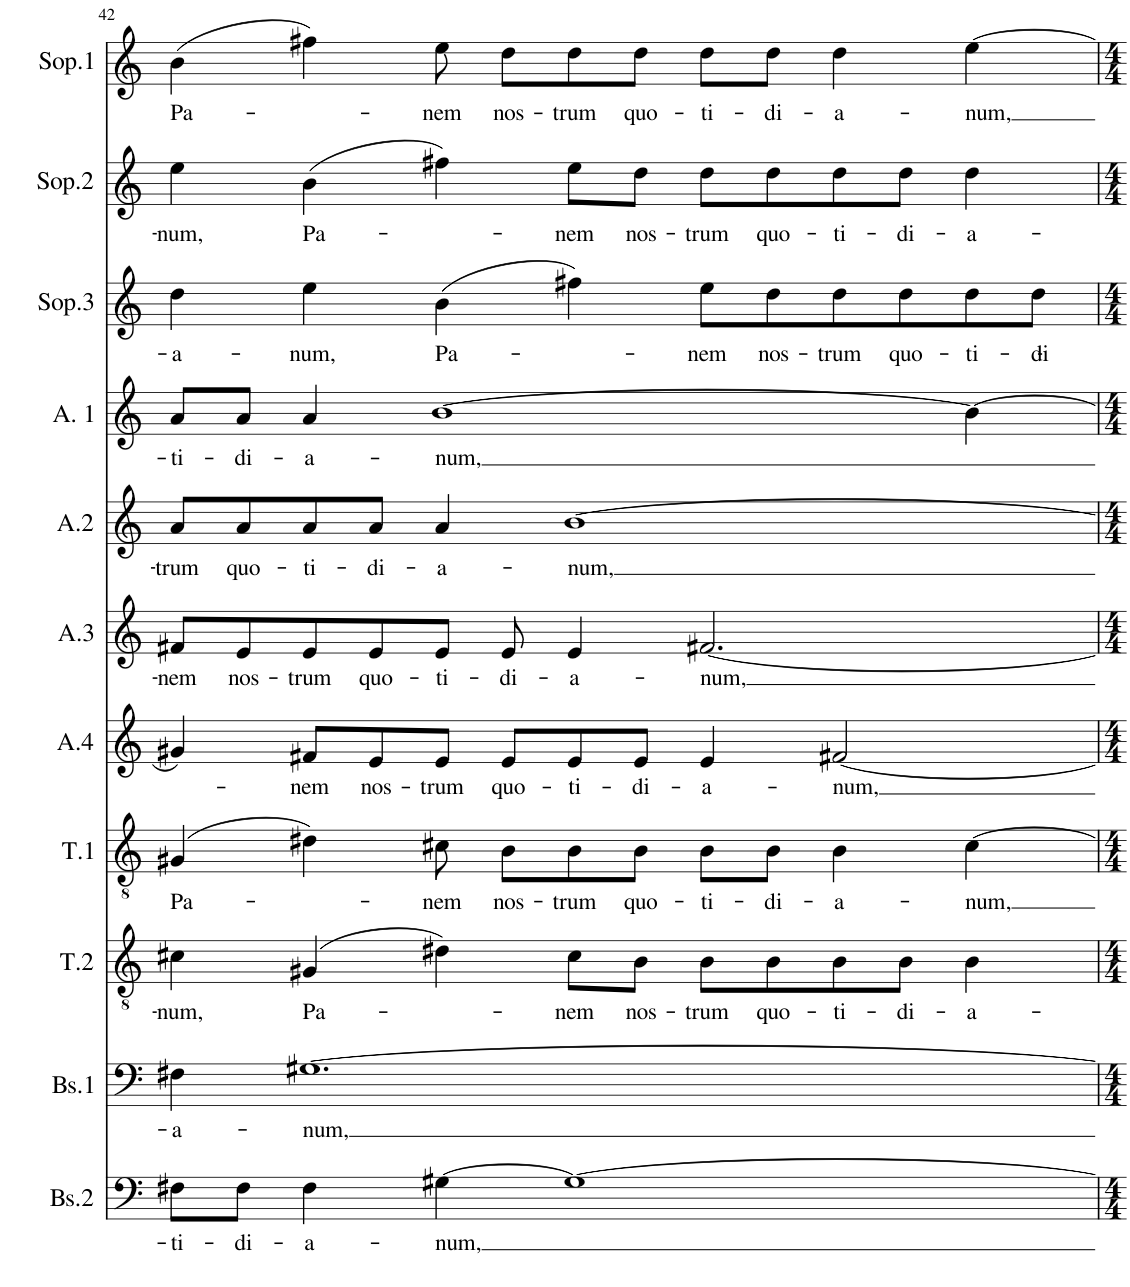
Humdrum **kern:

**kern	**text	**kern	**text	**kern	**text	**kern	**text	**kern	**text	**kern	**text	**kern	**text	**kern	**text	**kern	**text	**kern	**text	**kern	**text
*part11	*part11	*part10	*part10	*part9	*part9	*part8	*part8	*part7	*part7	*part6	*part6	*part5	*part5	*part4	*part4	*part3	*part3	*part2	*part2	*part1	*part1
*staff11	*staff11	*staff10	*staff10	*staff9	*staff9	*staff8	*staff8	*staff7	*staff7	*staff6	*staff6	*staff5	*staff5	*staff4	*staff4	*staff3	*staff3	*staff2	*staff2	*staff1	*staff1
*I"Bas 2	*	*I"Bas 1	*	*I"Tenor 2	*	*I"Tenor 1	*	*I"Alt 4	*	*I"Alt 3	*	*I"Alt 2	*	*I"Alt 1	*	*I"Sopraan 3	*	*I"Sopraan 2	*	*I"Sopraan 1	*
*I'Bs.2	*	*I'Bs.1	*	*I'T.2	*	*I'T.1	*	*I'A.4	*	*I'A.3	*	*I'A.2	*	*I'A. 1	*	*I'Sop.3	*	*I'Sop.2	*	*I'Sop.1	*
!!LO:PB:g=z
*clefF4	*	*clefF4	*	*clefGv2	*	*clefGv2	*	*clefG2	*	*clefG2	*	*clefG2	*	*clefG2	*	*clefG2	*	*clefG2	*	*clefG2	*
*k[]	*	*k[]	*	*k[]	*	*k[]	*	*k[]	*	*k[]	*	*k[]	*	*k[]	*	*k[]	*	*k[]	*	*k[]	*
*M14/8	*	*M14/8	*	*M14/8	*	*M14/8	*	*M14/8	*	*M14/8	*	*M14/8	*	*M14/8	*	*M14/8	*	*M14/8	*	*M14/8	*
=42	=42	=42	=42	=42	=42	=42	=42	=42	=42	=42	=42	=42	=42	=42	=42	=42	=42	=42	=42	=42	=42
!	!LO:LY:b	!	!LO:LY:b	!	!LO:LY:b	!	!LO:LY:b	!	!	!	!LO:LY:b	!	!LO:LY:b	!	!LO:LY:b	!	!LO:LY:b	!	!LO:LY:b	!	!LO:LY:b
8F#X\L	-ti-	4F#X\	-a-	4c#X\	-num,	(4G#X/	Pa-	4g#X/	.	8f#X/L	-nem	8a/L	-trum	8a/L	-ti-	4dd\	-a-	4ee\	-num,	(4b\	Pa-
!	!LO:LY:b	!	!	!	!	!	!	!	!	!	!LO:LY:b	!	!LO:LY:b	!	!LO:LY:b	!	!	!	!	!	!
8F#\J	-di-	.	.	.	.	.	.	.	.	8e/	nos-	8a/	quo-	8a/J	-di-	.	.	.	.	.	.
!	!LO:LY:b	!	!LO:LY:b	!	!LO:LY:b	!	!	!	!LO:LY:b	!	!LO:LY:b	!	!LO:LY:b	!	!LO:LY:b	!	!LO:LY:b	!	!LO:LY:b	!	!
4F#\	-a-	[1.G#X	-num,	(4G#X/	Pa-	4d#X\)	.	8f#X/L	-nem	8e/	-trum	8a/	-ti-	4a/	-a-	4ee\	-num,	(4b\	Pa-	4ff#X\)	.
!	!	!	!	!	!	!	!	!	!LO:LY:b	!	!LO:LY:b	!	!LO:LY:b	!	!	!	!	!	!	!	!
.	.	.	.	.	.	.	.	8e/	nos-	8e/	quo-	8a/J	-di-	.	.	.	.	.	.	.	.
!	!LO:LY:b	!	!	!	!	!	!LO:LY:b	!	!LO:LY:b	!	!LO:LY:b	!	!LO:LY:b	!	!LO:LY:b	!	!LO:LY:b	!	!	!	!LO:LY:b
[4G#X\	-num,	.	.	4d#X\)	.	8c#X\	-nem	8e/J	-trum	8e/J	-ti-	4a/	-a-	[1b	-num,	(4b\	Pa-	4ff#X\)	.	8ee\	-nem
!	!	!	!	!	!	!	!LO:LY:b	!	!LO:LY:b	!	!LO:LY:b	!	!	!	!	!	!	!	!	!	!LO:LY:b
.	.	.	.	.	.	8B\L	nos-	8e/L	quo-	8e/	-di-	.	.	.	.	.	.	.	.	8dd\L	nos-
!	!	!	!	!	!LO:LY:b	!	!LO:LY:b	!	!LO:LY:b	!	!LO:LY:b	!	!LO:LY:b	!	!	!	!	!	!LO:LY:b	!	!LO:LY:b
1G#_	.	.	.	8c#\L	-nem	8B\	-trum	8e/	-ti-	4e/	-a-	[1b	-num,	.	.	4ff#X\)	.	8ee\L	-nem	8dd\	-trum
!	!	!	!	!	!LO:LY:b	!	!LO:LY:b	!	!LO:LY:b	!	!	!	!	!	!	!	!	!	!LO:LY:b	!	!LO:LY:b
.	.	.	.	8B\J	nos-	8B\J	quo-	8e/J	-di-	.	.	.	.	.	.	.	.	8dd\J	nos-	8dd\J	quo-
!	!	!	!	!	!LO:LY:b	!	!LO:LY:b	!	!LO:LY:b	!	!LO:LY:b	!	!	!	!	!	!LO:LY:b	!	!LO:LY:b	!	!LO:LY:b
.	.	.	.	8B\L	-trum	8B\L	-ti-	4e/	-a-	[2.f#X/	-num,	.	.	.	.	8ee\L	-nem	8dd\L	-trum	8dd\L	-ti-
!	!	!	!	!	!LO:LY:b	!	!LO:LY:b	!	!	!	!	!	!	!	!	!	!LO:LY:b	!	!LO:LY:b	!	!LO:LY:b
.	.	.	.	8B\	quo-	8B\J	-di-	.	.	.	.	.	.	.	.	8dd\	nos-	8dd\	quo-	8dd\J	-di-
!	!	!	!	!	!LO:LY:b	!	!LO:LY:b	!	!LO:LY:b	!	!	!	!	!	!	!	!LO:LY:b	!	!LO:LY:b	!	!LO:LY:b
.	.	.	.	8B\	-ti-	4B\	-a-	[2f#X/	-num,	.	.	.	.	.	.	8dd\	-trum	8dd\	-ti-	4dd\	-a-
!	!	!	!	!	!LO:LY:b	!	!	!	!	!	!	!	!	!	!	!	!LO:LY:b	!	!LO:LY:b	!	!
.	.	.	.	8B\J	-di-	.	.	.	.	.	.	.	.	.	.	8dd\	quo-	8dd\J	-di-	.	.
!	!	!	!	!	!LO:LY:b	!	!LO:LY:b	!	!	!	!	!	!	!	!	!	!LO:LY:b	!	!LO:LY:b	!	!LO:LY:b
.	.	.	.	4B\	-a-	[4c#\	-num,	.	.	.	.	.	.	4b\_	.	8dd\	-ti-	4dd\	-a-	[4ee\	-num,
!	!	!	!	!	!	!	!	!	!	!	!	!	!	!	!	!	!LO:LY:b	!	!	!	!
.	.	.	.	.	.	.	.	.	.	.	.	.	.	.	.	8dd\J	-di-	.	.	.	.
=	=	=	=	=	=	=	=	=	=	=	=	=	=	=	=	=	=	=	=	=	=
*-	*-	*-	*-	*-	*-	*-	*-	*-	*-	*-	*-	*-	*-	*-	*-	*-	*-	*-	*-	*-	*-
